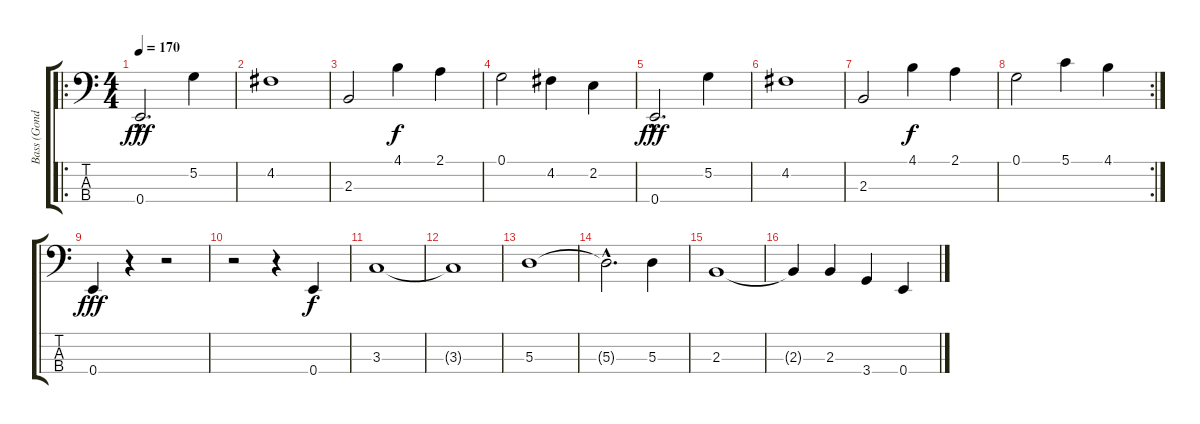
\track ("Bass (Gonde)" "Bass (Gond") {instrument electricbasspick}
\staff {score tabs}
\tuning (G2 D2 A1 E1) {hide}
\ro
\ts (4 4)
\tempo 170
\clef f4
\ks c
0.4{hac}.2{d dy fff} 5.2.4 |
4.2.1 |
2.3.2 4.1.4{dy f} 2.1.4 |
0.1.2 4.2.4 2.2.4 |
0.4{hac}.2{d dy fff} 5.2.4 |
4.2.1 |
2.3.2 4.1.4{dy f} 2.1.4 |
\rc 2
0.1.2 5.1.4 4.1.4 |
0.4.4{dy fff} r.4 r.2 |
r.2 r.4 0.4.4{dy f} |
3.3.1 |
3.3{t}.1 |
5.3.1 |
5.3{hac t}.2{d} 5.3.4 |
2.3.1 |
2.3{t}.4 2.3.4 3.4.4 0.4.4
